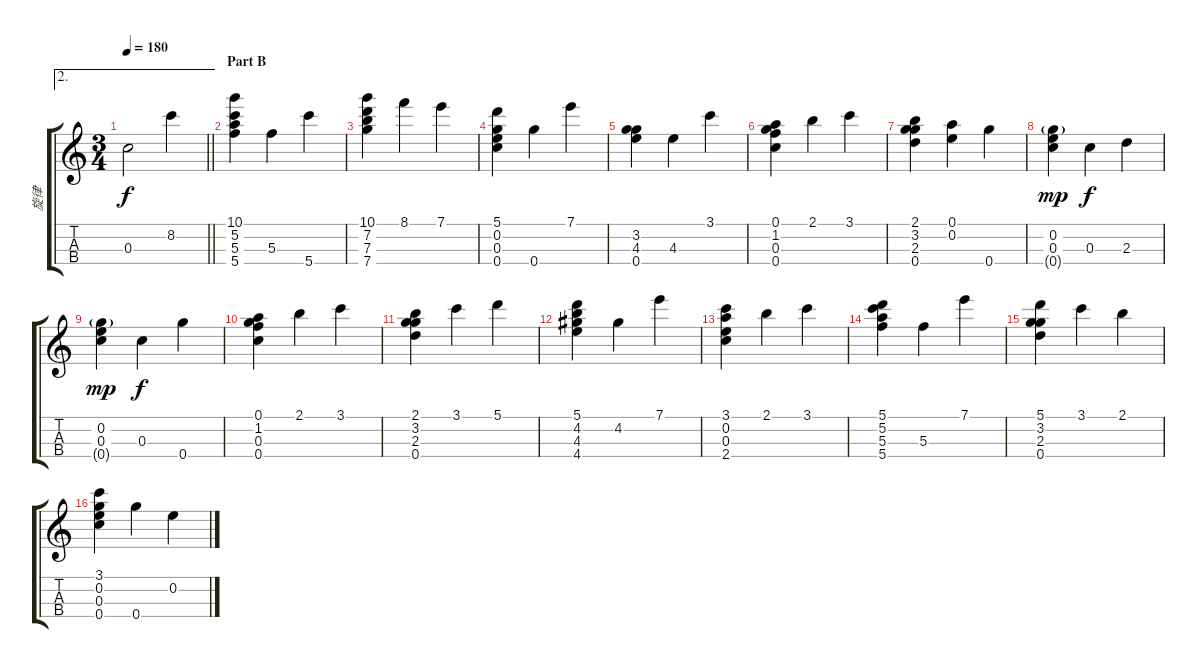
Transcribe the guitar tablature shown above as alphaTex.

\track ("旋律" "旋律") {instrument acousticguitarnylon}
\staff {score tabs}
\tuning (A4 E4 C4 G4) {hide}
\ae 2
\ts (3 4)
\tempo 180
\clef g2
\barLineRight lightlight
\ks c
0.3.2{dy f} 8.2.4 |
\section ("" "Part B")
(10.1 5.2 5.3 5.4).4 5.3.4 5.4.4 |
(10.1 7.2 7.3 7.4).4 8.1.4 7.1.4 |
(5.1 0.2 0.3 0.4).4 0.4.4 7.1.4 |
(3.2 4.3 0.4).4 4.3.4 3.1.4 |
(0.1 1.2 0.3 0.4).4 2.1.4 3.1.4 |
(2.1 3.2 2.3 0.4).4 (0.1 0.2).4 0.4.4 |
(0.2 0.3 0.4{g}).4{dy mp} 0.3.4{dy f} 2.3.4 |
(0.2 0.3 0.4{g}).4{dy mp} 0.3.4{dy f} 0.4.4 |
(0.1 1.2 0.3 0.4).4 2.1.4 3.1.4 |
(2.1 3.2 2.3 0.4).4 3.1.4 5.1.4 |
(5.1 4.2 4.3 4.4).4 4.2.4 7.1.4 |
(3.1 0.2 0.3 2.4).4 2.1.4 3.1.4 |
(5.1 5.2 5.3 5.4).4 5.3.4 7.1.4 |
(5.1 3.2 2.3 0.4).4 3.1.4 2.1.4 |
(3.1 0.2 0.3 0.4).4 0.4.4 0.2.4
